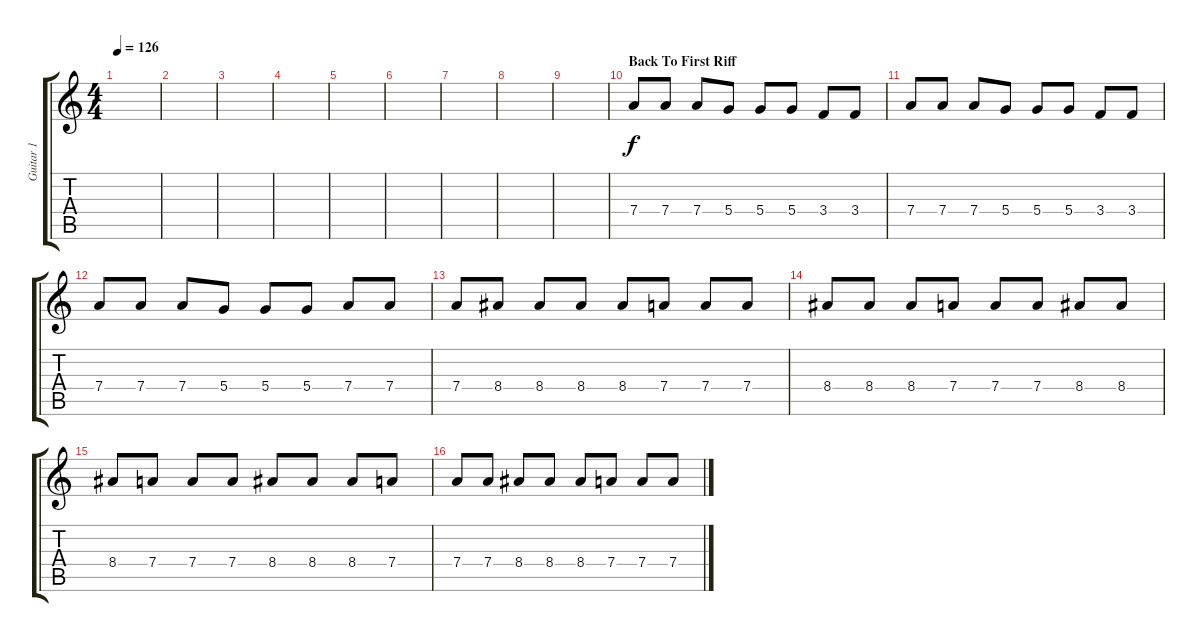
\track ("Guitar 1" "Guitar 1") {instrument distortionguitar}
\staff {score tabs}
\tuning (E4 B3 G3 D3 A2 D2) {hide}
\ts (4 4)
\tempo 126
\clef g2
\ks c
|
|
|
|
|
|
|
|
|
\section ("" "Back To First Riff")
7.4.8{instrument distortionguitar} 7.4.8 7.4.8 5.4.8 5.4.8 5.4.8 3.4.8 3.4.8 |
7.4.8 7.4.8 7.4.8 5.4.8 5.4.8 5.4.8 3.4.8 3.4.8 |
7.4.8 7.4.8 7.4.8 5.4.8 5.4.8 5.4.8 7.4.8 7.4.8 |
7.4.8 8.4.8 8.4.8 8.4.8 8.4.8 7.4.8 7.4.8 7.4.8 |
8.4.8 8.4.8 8.4.8 7.4.8 7.4.8 7.4.8 8.4.8 8.4.8 |
8.4.8 7.4.8 7.4.8 7.4.8 8.4.8 8.4.8 8.4.8 7.4.8 |
7.4.8 7.4.8 8.4.8 8.4.8 8.4.8 7.4.8 7.4.8 7.4.8
